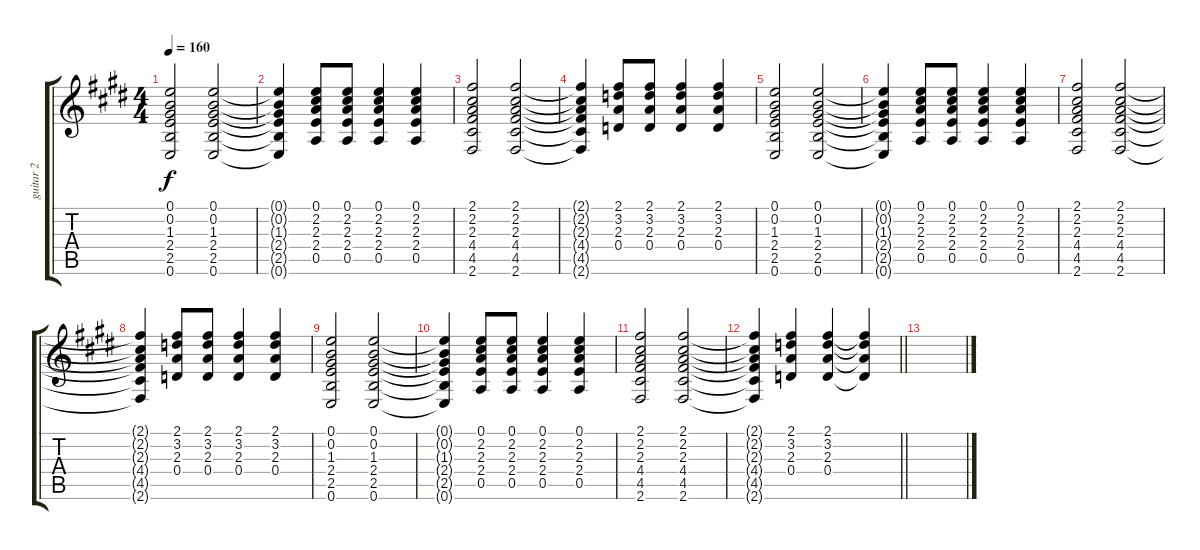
\track ("guitar 2" "guitar 2") {instrument distortionguitar}
\staff {score tabs}
\tuning (E4 B3 G3 D3 A2 E2) {hide}
\ts (4 4)
\tempo 160
\clef g2
\ks e
(0.1 0.2 1.3 2.4 2.5 0.6).2{dy f} (0.1 0.2 1.3 2.4 2.5 0.6).2 |
(0.1{t} 0.2{t} 1.3{t} 2.4{t} 2.5{t} 0.6{t}).4 (0.1 2.2 2.3 2.4 0.5).8 (0.1 2.2 2.3 2.4 0.5).8 (0.1 2.2 2.3 2.4 0.5).4 (0.1 2.2 2.3 2.4 0.5).4 |
(2.1 2.2 2.3 4.4 4.5 2.6).2 (2.1 2.2 2.3 4.4 4.5 2.6).2 |
(2.1{t} 2.2{t} 2.3{t} 4.4{t} 4.5{t} 2.6{t}).4 (2.1 3.2 2.3 0.4).8 (2.1 3.2 2.3 0.4).8 (2.1 3.2 2.3 0.4).4 (2.1 3.2 2.3 0.4).4 |
(0.1 0.2 1.3 2.4 2.5 0.6).2 (0.1 0.2 1.3 2.4 2.5 0.6).2 |
(0.1{t} 0.2{t} 1.3{t} 2.4{t} 2.5{t} 0.6{t}).4 (0.1 2.2 2.3 2.4 0.5).8 (0.1 2.2 2.3 2.4 0.5).8 (0.1 2.2 2.3 2.4 0.5).4 (0.1 2.2 2.3 2.4 0.5).4 |
(2.1 2.2 2.3 4.4 4.5 2.6).2 (2.1 2.2 2.3 4.4 4.5 2.6).2 |
(2.1{t} 2.2{t} 2.3{t} 4.4{t} 4.5{t} 2.6{t}).4 (2.1 3.2 2.3 0.4).8 (2.1 3.2 2.3 0.4).8 (2.1 3.2 2.3 0.4).4 (2.1 3.2 2.3 0.4).4 |
(0.1 0.2 1.3 2.4 2.5 0.6).2 (0.1 0.2 1.3 2.4 2.5 0.6).2 |
(0.1{t} 0.2{t} 1.3{t} 2.4{t} 2.5{t} 0.6{t}).4 (0.1 2.2 2.3 2.4 0.5).8 (0.1 2.2 2.3 2.4 0.5).8 (0.1 2.2 2.3 2.4 0.5).4 (0.1 2.2 2.3 2.4 0.5).4 |
(2.1 2.2 2.3 4.4 4.5 2.6).2 (2.1 2.2 2.3 4.4 4.5 2.6).2 |
\barLineRight lightlight
(2.1{t} 2.2{t} 2.3{t} 4.4{t} 4.5{t} 2.6{t}).4 (2.1 3.2 2.3 0.4).4 (2.1 3.2 2.3 0.4).4 (2.1{t} 3.2{t} 2.3{t} 0.4{t}).4 |
\section ("" "")
